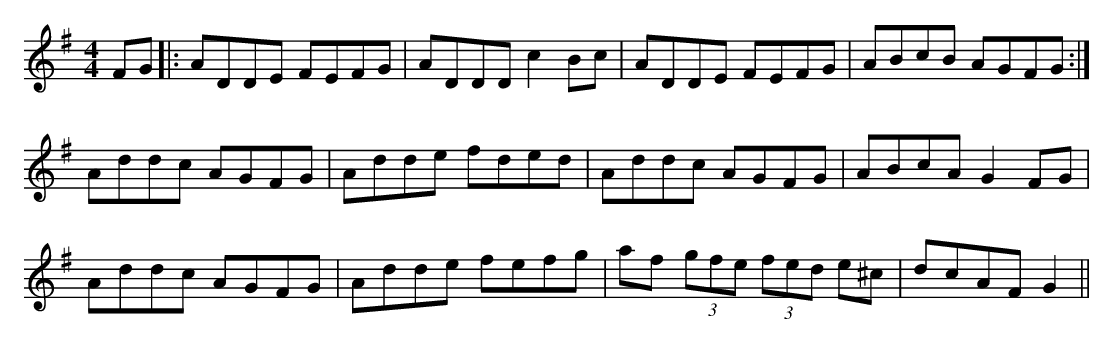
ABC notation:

X:1
M:4/4
K:G
FG|:ADDE FEFG|ADDD c2Bc|ADDE FEFG|ABcB AGFG:|
Addc AGFG|Adde fded|Addc AGFG|ABcA G2 FG|
Addc AGFG|Adde fefg|af (3gfe (3fed e^c|dcAF G2 ||
